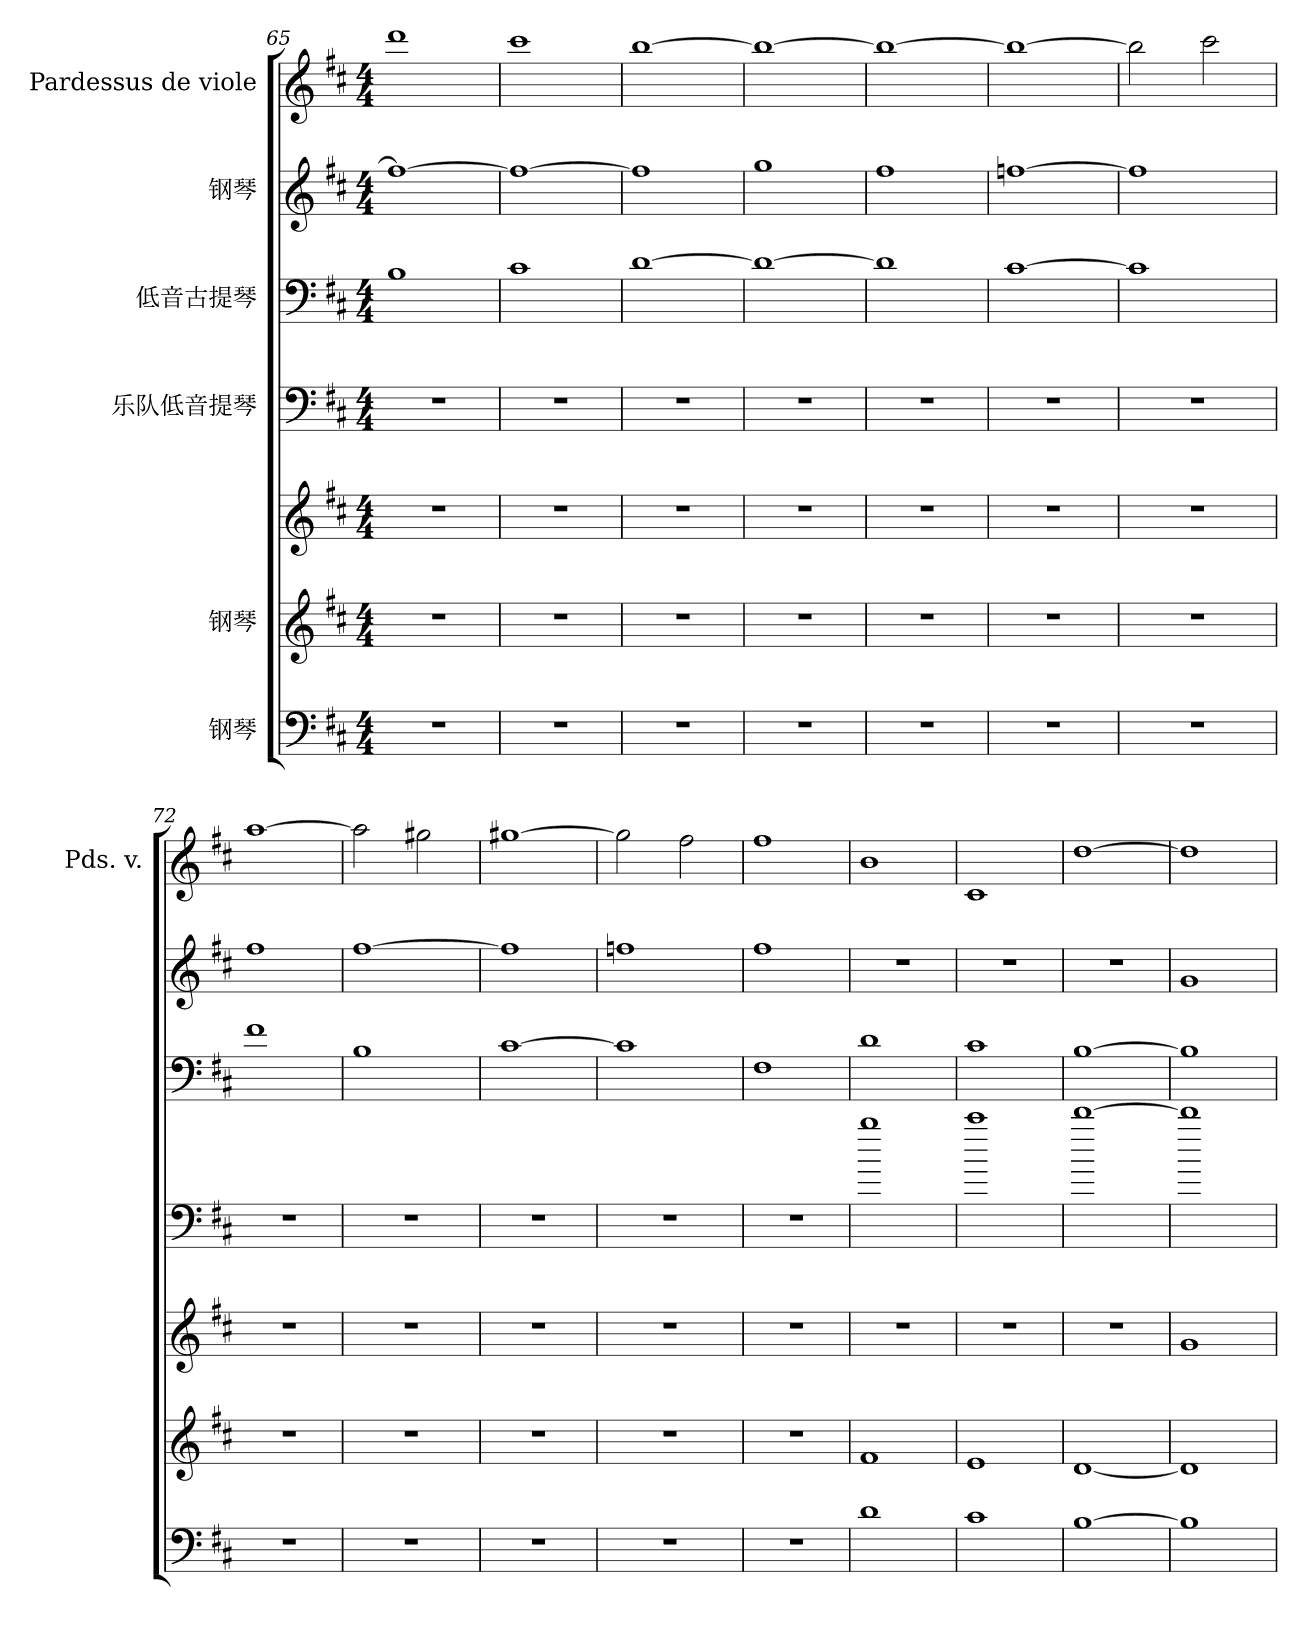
**kern	**kern	**kern	**kern	**kern	**kern	**kern
*part6	*part5	*part5	*part4	*part3	*part2	*part1
*staff7	*staff6	*staff5	*staff4	*staff3	*staff2	*staff1
*I"钢琴	*I"钢琴	*	*I"乐队低音提琴	*I"低音古提琴	*I"钢琴	*I"Pardessus de viole
*	*	*	*	*	*	*I'Pds. v.
*clefF4	*clefG2	*clefG2	*clefF4	*clefF4	*clefG2	*clefG2
*	*	*	*ITrd7c12	*	*	*
*k[f#c#]	*k[f#c#]	*k[f#c#]	*k[f#c#]	*k[f#c#]	*k[f#c#]	*k[f#c#]
*M4/4	*M4/4	*M4/4	*M4/4	*M4/4	*M4/4	*M4/4
=65	=65	=65	=65	=65	=65	=65
1r	1r	1r	1r	1B	1ff#_	1ddd
=66	=66	=66	=66	=66	=66	=66
1r	1r	1r	1r	1c#	1ff#_	1ccc#
=67	=67	=67	=67	=67	=67	=67
1r	1r	1r	1r	[1d	1ff#]	[1bb
!!LO:PB:g=z
=68	=68	=68	=68	=68	=68	=68
1r	1r	1r	1r	1d_	1gg	1bb_
=69	=69	=69	=69	=69	=69	=69
1r	1r	1r	1r	1d]	1ff#	1bb_
=70	=70	=70	=70	=70	=70	=70
1r	1r	1r	1r	[1c#	[1ffn	1bb_
=71	=71	=71	=71	=71	=71	=71
1r	1r	1r	1r	1c#]	1ff]	2bb\]
.	.	.	.	.	.	2ccc#\
=72	=72	=72	=72	=72	=72	=72
1r	1r	1r	1r	1f#	1ff#	[1aa
=73	=73	=73	=73	=73	=73	=73
1r	1r	1r	1r	1B	[1ff#	2aa\]
.	.	.	.	.	.	2gg#X\
=74	=74	=74	=74	=74	=74	=74
1r	1r	1r	1r	[1c#	1ff#]	[1gg#X
=75	=75	=75	=75	=75	=75	=75
1r	1r	1r	1r	1c#]	1ffn	2gg#\]
.	.	.	.	.	.	2ff#\
=76	=76	=76	=76	=76	=76	=76
1r	1r	1r	1r	1F#	1ff#	1ff#
=77	=77	=77	=77	=77	=77	=77
1d	1f#	1r	1b	1d	1r	1b
=78	=78	=78	=78	=78	=78	=78
1c#	1e	1r	1cc#	1c#	1r	1c#
=79	=79	=79	=79	=79	=79	=79
[1B	[1d	1r	[1dd	[1B	1r	[1dd
=80	=80	=80	=80	=80	=80	=80
1B]	1d]	1g	1dd]	1B]	1g	1dd]
=	=	=	=	=	=	=
*-	*-	*-	*-	*-	*-	*-
